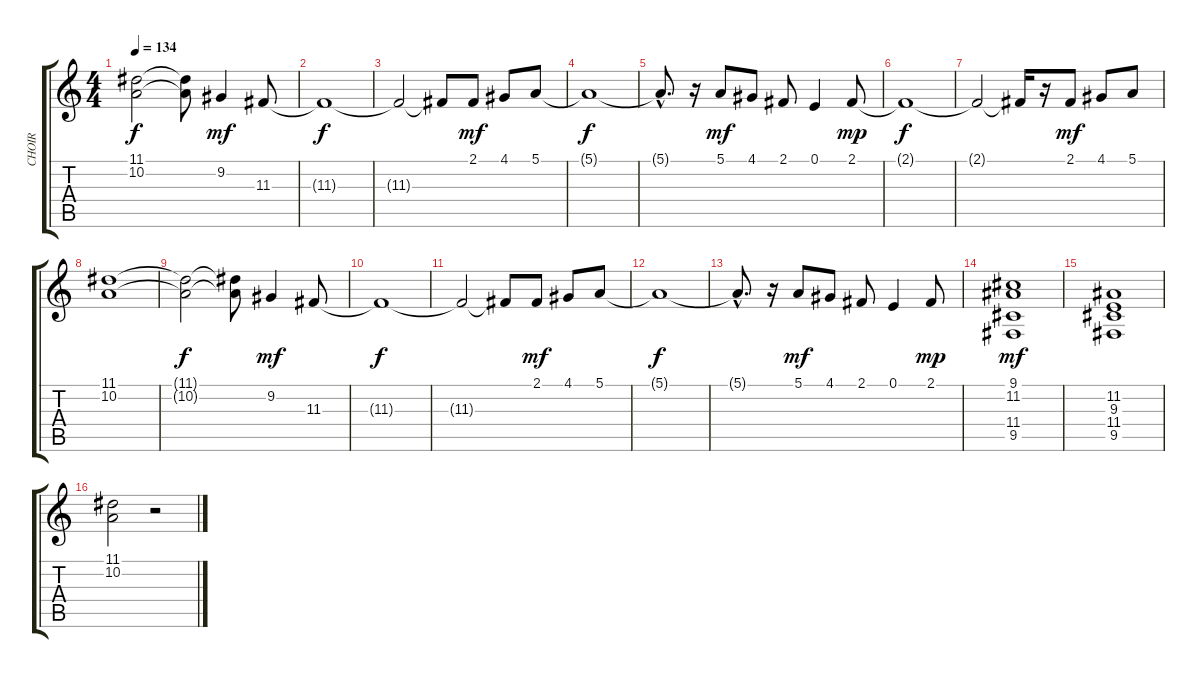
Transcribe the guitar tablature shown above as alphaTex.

\track ("CHOIR" "CHOIR") {instrument choiraahs}
\staff {score tabs}
\tuning (E4 B3 G3 D3 A2 E2) {hide}
\ts (4 4)
\tempo 134
\clef g2
\ks c
(11.1{t} 10.2{t}).2{dy f} (11.1{t} 10.2{t}).8 9.2.4{dy mf} 11.3.8 |
11.3{t}.1{dy f} |
11.3{t}.2 11.3{t}.8 2.1.8{dy mf} 4.1.8 5.1.8 |
5.1{t}.1{dy f} |
5.1{hac t}.8{d} r.16 5.1.8{dy mf} 4.1.8 2.1.8 0.1.4 2.1.8{dy mp} |
2.1{t}.1{dy f} |
2.1{t}.2 2.1{t}.16 r.16 2.1.8{dy mf} 4.1.8 5.1.8 |
(11.1 10.2).1 |
(11.1{t} 10.2{t}).2{dy f} (11.1{t} 10.2{t}).8 9.2.4{dy mf} 11.3.8 |
11.3{t}.1{dy f} |
11.3{t}.2 11.3{t}.8 2.1.8{dy mf} 4.1.8 5.1.8 |
5.1{t}.1{dy f} |
5.1{hac t}.8{d} r.16 5.1.8{dy mf} 4.1.8 2.1.8 0.1.4 2.1.8{dy mp} |
(9.1 11.2 11.4 9.5).1{dy mf} |
(11.2 9.3 11.4 9.5).1 |
(11.1 10.2).2 r.2
